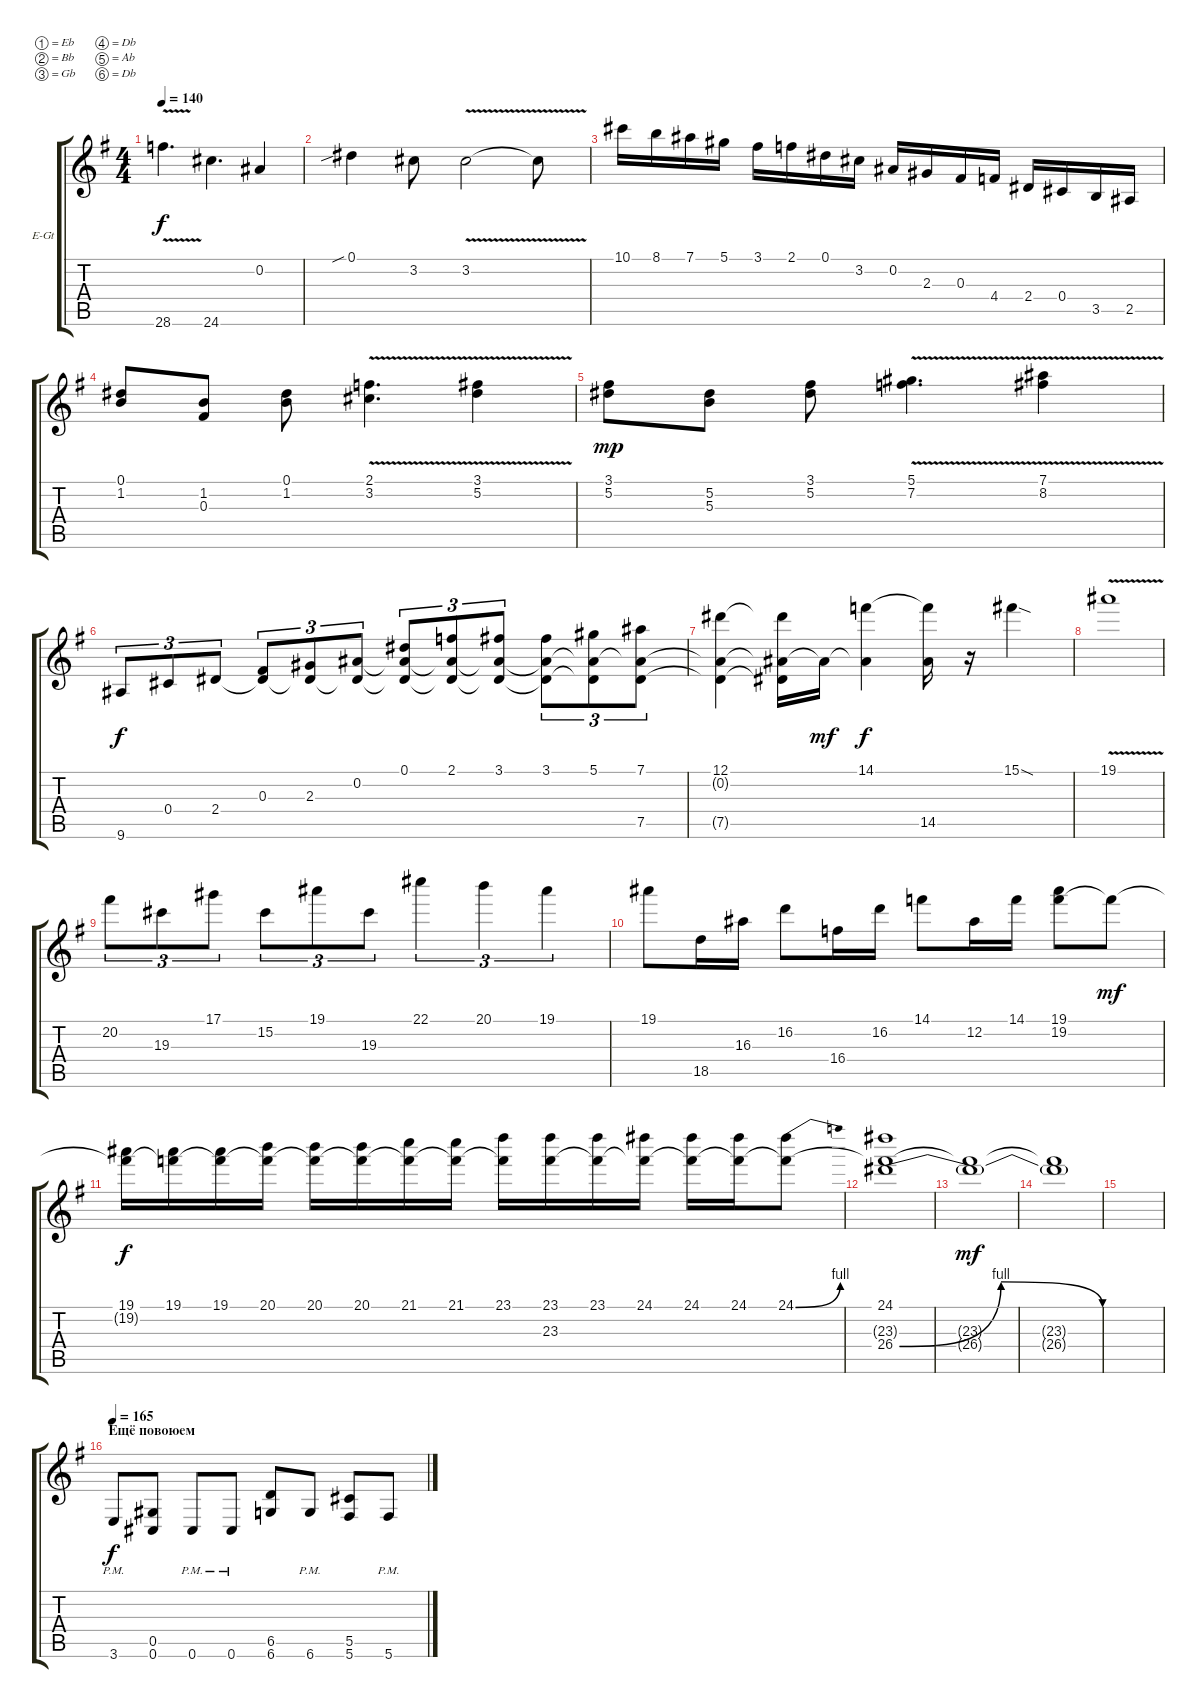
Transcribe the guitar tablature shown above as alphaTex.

\bracketExtendMode groupsimilarinstruments
\firstSystemTrackNameOrientation horizontal
\otherSystemsTrackNameOrientation horizontal
\track ("Вячеслав Молчанов" "E-Gt") {instrument distortionguitar}
\staff {score tabs}
\tuning (Eb4 Bb3 Gb3 Db3 Ab2 Db2)
\ts (4 4)
\tempo 140
\clef g2
\ks eminor
28.6{v}.4{d dy f} 24.6.4{d} 0.2.4 |
0.1{sib}.4 3.2.8 3.2{v}.2 3.2{v t}.8 |
10.1.16 8.1.16 7.1.16 5.1.16 3.1.16 2.1.16 0.1.16 3.2.16 0.2.16 2.3.16 0.3.16 4.4.16 2.4.16 0.4.16 3.5.16 2.5.16 |
(0.1 1.2).8 (1.2 0.3).8 (0.1 1.2).8 (2.1{v} 3.2{v}).4{d} (3.1{v} 5.2{v}).4 |
(3.1 5.2).8{dy mp} (5.2 5.3).8 (3.1 5.2).8 (5.1{v} 7.2{v}).4{d} (7.1 8.2{v}).4 |
9.6.8{tu (3 2) dy f} 0.4.8{tu (3 2)} 2.4.8{tu (3 2)} (0.3 2.4{t}).8{tu (3 2)} (2.3 2.4{t}).8{tu (3 2)} (0.2 2.4{t}).8{tu (3 2)} (0.1 2.4{t} 0.2{t}).8{tu (3 2)} (2.1 2.4{t} 0.2{t}).8{tu (3 2)} (3.1 2.4{t} 0.2{t}).8{tu (3 2)} (3.1 2.4{t} 0.2{t}).8{tu (3 2)} (5.1 2.4{t} 0.2{t}).8{tu (3 2)} (7.1 7.5 0.2{t}).8{tu (3 2)} |
(12.1 7.5{t} 0.2{t}).4 (12.1{t} 7.5{t} 0.2{t}).16 0.2{t}.16{dy mf} (14.1 0.2{t}).4{dy f} (14.1{t} 14.5).16 r.16 15.1{sod}.4 |
19.1{v}.1 |
20.2.8{tu (3 2)} 19.3.8{tu (3 2)} 17.1.8{tu (3 2)} 15.2.8{tu (3 2)} 19.1.8{tu (3 2)} 19.3.8{tu (3 2)} 22.1.4{tu (3 2)} 20.1.4{tu (3 2)} 19.1.4{tu (3 2)} |
19.1.8 18.5.16 16.3.16 16.2.8 16.4.16 16.2.16 14.1.8 12.2.16 14.1.16 (19.1 19.2).8 19.2{t}.8{dy mf} |
(19.1 19.2{t}).16{dy f} (19.1 19.2{t}).16 (19.1 19.2{t}).16 (20.1 19.2{t}).16 (20.1 19.2{t}).16 (20.1 19.2{t}).16 (21.1 19.2{t}).16 (21.1 19.2{t}).16 (23.1 19.2{t}).16 (23.1 23.3).16 (23.1 23.3{t}).16 (24.1 23.3{t}).16 (24.1 23.3{t}).16 (24.1 23.3{t}).16 (24.1{be (bend 0 0 60 4)} 23.3{t}).8 |
(24.1 26.4{be (bendrelease 0 0 30 4 30 4 60 0)} 23.3{t}).1 |
(23.3{t} 26.4{t}).1{dy mf} |
(23.3{t} 26.4{t}).1 |
|
\section ("" "Ещё повоюем")
\tempo 165
3.6{pm}.8{dy f} (0.5 0.6).8 0.6{pm}.8 0.6{pm}.8 (6.5 6.6).8 6.6{pm}.8 (5.5 5.6).8 5.6{pm}.8
